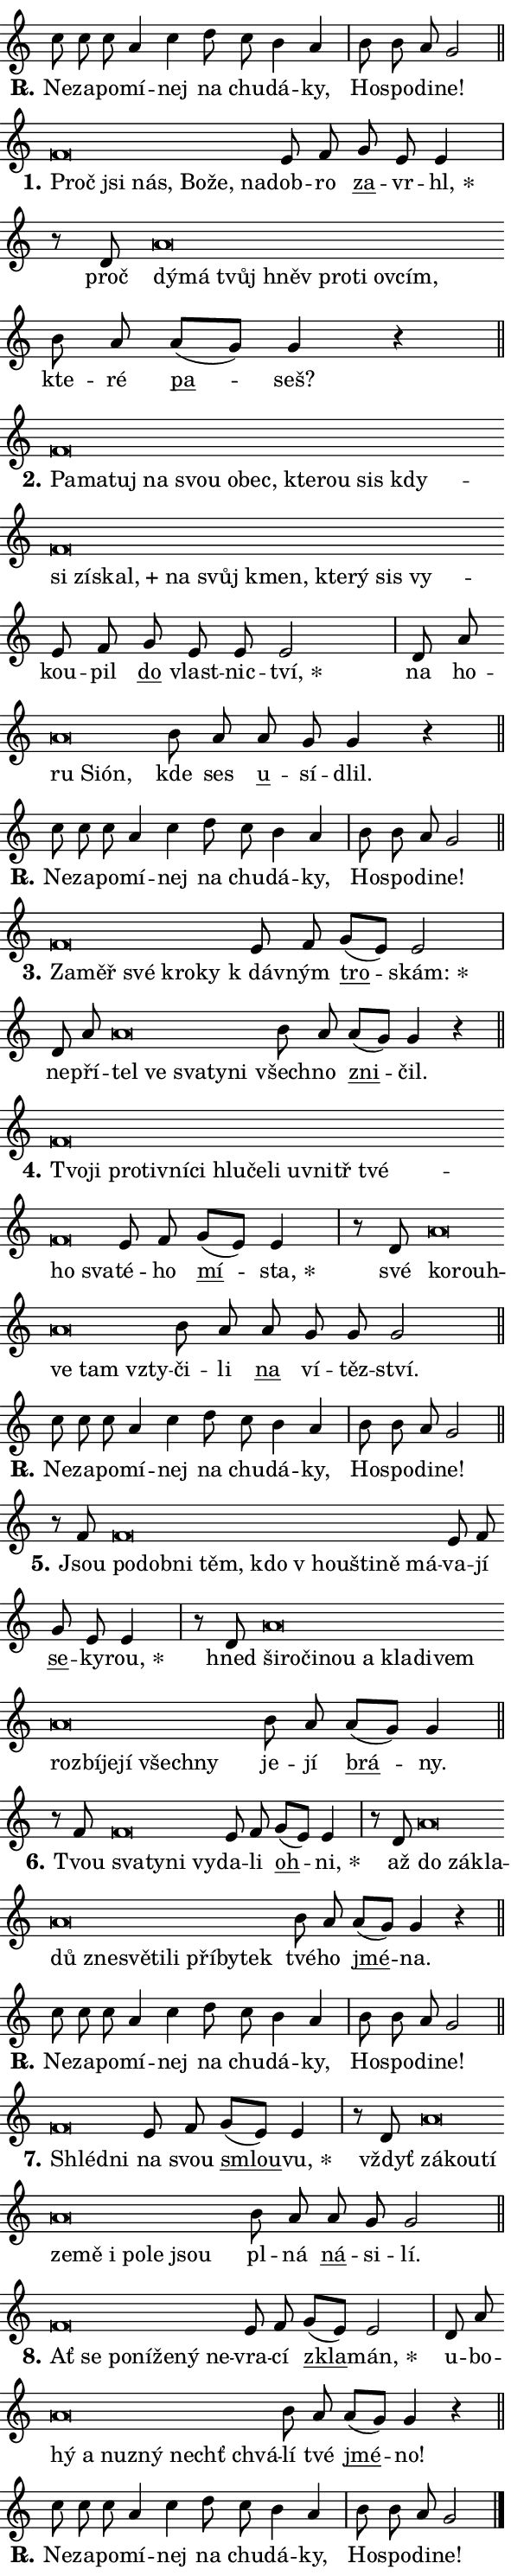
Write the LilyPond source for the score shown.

\version "2.24.0"
\header { tagline = "" }
\paper {
  indent = 0\cm
  top-margin = 0\cm
  right-margin = 0.13\cm % to fit lyric hyphens
  bottom-margin = 0\cm
  left-margin = 0\cm
  paper-width = 10\cm
  page-breaking = #ly:one-page-breaking
  system-system-spacing.basic-distance = #11
  score-system-spacing.basic-distance = #11
  ragged-last = ##f
}


%% Author: Thomas Morley
%% https://lists.gnu.org/archive/html/lilypond-user/2020-05/msg00002.html
#(define (line-position grob)
"Returns position of @var[grob} in current system:
   @code{'start}, if at first time-step
   @code{'end}, if at last time-step
   @code{'middle} otherwise
"
  (let* ((col (ly:item-get-column grob))
         (ln (ly:grob-object col 'left-neighbor))
         (rn (ly:grob-object col 'right-neighbor))
         (col-to-check-left (if (ly:grob? ln) ln col))
         (col-to-check-right (if (ly:grob? rn) rn col))
         (break-dir-left
           (and
             (ly:grob-property col-to-check-left 'non-musical #f)
             (ly:item-break-dir col-to-check-left)))
         (break-dir-right
           (and
             (ly:grob-property col-to-check-right 'non-musical #f)
             (ly:item-break-dir col-to-check-right))))
        (cond ((eqv? 1 break-dir-left) 'start)
              ((eqv? -1 break-dir-right) 'end)
              (else 'middle))))

#(define (tranparent-at-line-position vctor)
  (lambda (grob)
  "Relying on @code{line-position} select the relevant enry from @var{vctor}.
Used to determine transparency,"
    (case (line-position grob)
      ((end) (not (vector-ref vctor 0)))
      ((middle) (not (vector-ref vctor 1)))
      ((start) (not (vector-ref vctor 2))))))

noteHeadBreakVisibility =
#(define-music-function (break-visibility)(vector?)
"Makes @code{NoteHead}s transparent relying on @var{break-visibility}"
#{
  \override NoteHead.transparent =
    #(tranparent-at-line-position break-visibility)
#})

#(define delete-ledgers-for-transparent-note-heads
  (lambda (grob)
    "Reads whether a @code{NoteHead} is transparent.
If so this @code{NoteHead} is removed from @code{'note-heads} from
@var{grob}, which is supposed to be @code{LedgerLineSpanner}.
As a result ledgers are not printed for this @code{NoteHead}"
    (let* ((nhds-array (ly:grob-object grob 'note-heads))
           (nhds-list
             (if (ly:grob-array? nhds-array)
                 (ly:grob-array->list nhds-array)
                 '()))
           ;; Relies on the transparent-property being done before
           ;; Staff.LedgerLineSpanner.after-line-breaking is executed.
           ;; This is fragile ...
           (to-keep
             (remove
               (lambda (nhd)
                 (ly:grob-property nhd 'transparent #f))
               nhds-list)))
      ;; TODO find a better method to iterate over grob-arrays, similiar
      ;; to filter/remove etc for lists
      ;; For now rebuilt from scratch
      (set! (ly:grob-object grob 'note-heads)  '())
      (for-each
        (lambda (nhd)
          (ly:pointer-group-interface::add-grob grob 'note-heads nhd))
        to-keep))))

squashNotes = {
  \override NoteHead.X-extent = #'(-0.2 . 0.2)
  \override NoteHead.Y-extent = #'(-0.75 . 0)
  \override NoteHead.stencil =
    #(lambda (grob)
       (let ((pos (ly:grob-property grob 'staff-position)))
         (begin
           (if (< pos -7) (display "ERROR: Lower brevis then expected\n") (display ""))
           (if (<= pos -6) ly:text-interface::print ly:note-head::print))))
}
unSquashNotes = {
  \revert NoteHead.X-extent
  \revert NoteHead.Y-extent
  \revert NoteHead.stencil
}

hideNotes = \noteHeadBreakVisibility #begin-of-line-visible
unHideNotes = \noteHeadBreakVisibility #all-visible

% work-around for resetting accidentals
% https://lilypond.org/doc/v2.23/Documentation/notation/displaying-rhythms#unmetered-music
cadenzaMeasure = {
  \cadenzaOff
  \partial 1024 s1024
  \cadenzaOn
}

#(define-markup-command (accent layout props text) (markup?)
  "Underline accented syllable"
  (interpret-markup layout props
    #{\markup \override #'(offset . 4.3) \underline { #text }#}))

responsum = \markup \concat {
  "R" \hspace #-1.05 \path #0.1 #'((moveto 0 0.07) (lineto 0.9 0.8)) \hspace #0.05 "."
}

spaceSize = #0.6828661417322834 % exact space size for TeX Gyre Schola

\layout {
  \context {
    \Staff
    \remove "Time_signature_engraver"
    \override LedgerLineSpanner.after-line-breaking = #delete-ledgers-for-transparent-note-heads
  }
  \context {
    \Lyrics {
      \override LyricSpace.minimum-distance = \spaceSize
      \override LyricText.font-name = #"TeX Gyre Schola"
      \override LyricText.font-size = 1
      \override StanzaNumber.font-name = #"TeX Gyre Schola Bold"
      \override StanzaNumber.font-size = 1
    }
  }
  \context {
    \Score 
    \override NoteHead.text =
      #(lambda (grob) 
        (let ((pos (ly:grob-property grob 'staff-position)))
          #{\markup {
            \combine
              \halign #-0.55 \raise #(if (= pos -6) 0 0.5) \override #'(thickness . 2) \draw-line #'(3.2 . 0)
              \musicglyph "noteheads.sM1"
          }#}))
  }
}

% magnetic-lyrics.ily
%
%   written by
%     Jean Abou Samra <jean@abou-samra.fr>
%     Werner Lemberg <wl@gnu.org>
%
%   adapted by
%     Jiri Hon <jiri.hon@gmail.com>
%
% Version 2022-Apr-15

% https://www.mail-archive.com/lilypond-user@gnu.org/msg149350.html

#(define (Left_hyphen_pointer_engraver context)
   "Collect syllable-hyphen-syllable occurrences in lyrics and store
them in properties.  This engraver only looks to the left.  For
example, if the lyrics input is @code{foo -- bar}, it does the
following.

@itemize @bullet
@item
Set the @code{text} property of the @code{LyricHyphen} grob between
@q{foo} and @q{bar} to @code{foo}.

@item
Set the @code{left-hyphen} property of the @code{LyricText} grob with
text @q{foo} to the @code{LyricHyphen} grob between @q{foo} and
@q{bar}.
@end itemize

Use this auxiliary engraver in combination with the
@code{lyric-@/text::@/apply-@/magnetic-@/offset!} hook."
   (let ((hyphen #f)
         (text #f))
     (make-engraver
      (acknowledgers
       ((lyric-syllable-interface engraver grob source-engraver)
        (set! text grob)))
      (end-acknowledgers
       ((lyric-hyphen-interface engraver grob source-engraver)
        ;(when (not (grob::has-interface grob 'lyric-space-interface))
          (set! hyphen grob)));)
      ((stop-translation-timestep engraver)
       (when (and text hyphen)
         (ly:grob-set-object! text 'left-hyphen hyphen))
       (set! text #f)
       (set! hyphen #f)))))

#(define (lyric-text::apply-magnetic-offset! grob)
   "If the space between two syllables is less than the value in
property @code{LyricText@/.details@/.squash-threshold}, move the right
syllable to the left so that it gets concatenated with the left
syllable.

Use this function as a hook for
@code{LyricText@/.after-@/line-@/breaking} if the
@code{Left_@/hyphen_@/pointer_@/engraver} is active."
   (let ((hyphen (ly:grob-object grob 'left-hyphen #f)))
     (when hyphen
       (let ((left-text (ly:spanner-bound hyphen LEFT)))
         (when (grob::has-interface left-text 'lyric-syllable-interface)
           (let* ((common (ly:grob-common-refpoint grob left-text X))
                  (this-x-ext (ly:grob-extent grob common X))
                  (left-x-ext
                   (begin
                     ;; Trigger magnetism for left-text.
                     (ly:grob-property left-text 'after-line-breaking)
                     (ly:grob-extent left-text common X)))
                  ;; `delta` is the gap width between two syllables.
                  (delta (- (interval-start this-x-ext)
                            (interval-end left-x-ext)))
                  (details (ly:grob-property grob 'details))
                  (threshold (assoc-get 'squash-threshold details 0.2)))
             (when (< delta threshold)
               (let* (;; We have to manipulate the input text so that
                      ;; ligatures crossing syllable boundaries are not
                      ;; disabled.  For languages based on the Latin
                      ;; script this is essentially a beautification.
                      ;; However, for non-Western scripts it can be a
                      ;; necessity.
                      (lt (ly:grob-property left-text 'text))
                      (rt (ly:grob-property grob 'text))
                      (is-space (grob::has-interface hyphen 'lyric-space-interface))
                      (space (if is-space " " ""))
                      (extra-delta (if is-space spaceSize 0))
                      ;; Append new syllable.
                      (ltrt-space (if (and (string? lt) (string? rt))
                                (string-append lt space rt)
                                (make-concat-markup (list lt space rt))))
                      ;; Right-align `ltrt` to the right side.
                      (ltrt-space-markup (grob-interpret-markup
                               grob
                               (make-translate-markup
                                (cons (interval-length this-x-ext) 0)
                                (make-right-align-markup ltrt-space)))))
                 (begin
                   ;; Don't print `left-text`.
                   (ly:grob-set-property! left-text 'stencil #f)
                   ;; Set text and stencil (which holds all collected
                   ;; syllables so far) and shift it to the left.
                   (ly:grob-set-property! grob 'text ltrt-space)
                   (ly:grob-set-property! grob 'stencil ltrt-space-markup)
                   (ly:grob-translate-axis! grob (- (- delta extra-delta)) X))))))))))


#(define (lyric-hyphen::displace-bounds-first grob)
   ;; Make very sure this callback isn't triggered too early.
   (let ((left (ly:spanner-bound grob LEFT))
         (right (ly:spanner-bound grob RIGHT)))
     (ly:grob-property left 'after-line-breaking)
     (ly:grob-property right 'after-line-breaking)
     (ly:lyric-hyphen::print grob)))

squashThreshold = #0.4

\layout {
  \context {
    \Lyrics
    \consists #Left_hyphen_pointer_engraver
    \override LyricText.after-line-breaking =
      #lyric-text::apply-magnetic-offset!
    \override LyricHyphen.stencil = #lyric-hyphen::displace-bounds-first
    \override LyricText.details.squash-threshold = \squashThreshold
    \override LyricHyphen.minimum-distance = 0
    \override LyricHyphen.minimum-length = \squashThreshold
  }
}

squashText = \override LyricText.details.squash-threshold = 9999
unSquashText = \override LyricText.details.squash-threshold = \squashThreshold

leftText = \override LyricText.self-alignment-X = #LEFT
unLeftText = \revert LyricText.self-alignment-X

starOffset = #(lambda (grob) 
                (let ((x_offset (ly:self-alignment-interface::aligned-on-x-parent grob)))
                  (if (= x_offset 0) 0 (+ x_offset 1.2))))

star = #(define-music-function (syllable)(string?)
"Append star separator at the end of a syllable"
#{
  \once \override LyricText.X-offset = #starOffset
  \lyricmode { \markup {
    #syllable
    \override #'((font-name . "TeX Gyre Schola Bold")) \hspace #0.2 \lower #0.65 \larger "*"
  } }
#})

starAccent = #(define-music-function (syllable)(string?)
"Append star separator at the end of a syllable and make accent"
#{
  \once \override LyricText.X-offset = #starOffset
  \lyricmode { \markup {
    \accent #syllable
    \override #'((font-name . "TeX Gyre Schola Bold")) \hspace #0.2 \lower #0.65 \larger "*"
  } }
#})

breath = #(define-music-function (syllable)(string?)
"Append breathing indicator at the end of a syllable"
#{
  \lyricmode { \markup { #syllable "+" } }
#})

optionalBreath = #(define-music-function (syllable)(string?)
"Append optional breathing indicator at the end of a syllable"
#{
  \lyricmode { \markup { #syllable "(+)" } }
#})


\score {
    <<
        \new Voice = "melody" { \cadenzaOn \key c \major \relative { c''8 c c a4 c \bar "" d8 c \bar "" b4 a \cadenzaMeasure \bar "|" b8 b a g2 \cadenzaMeasure \bar "||" \break } }
        \new Lyrics \lyricsto "melody" { \lyricmode { \set stanza = \responsum
Ne -- za -- po -- mí -- nej na chu -- dá -- ky, Ho -- spo -- di -- ne! } }
    >>
    \layout {}
}

\score {
    <<
        \new Voice = "melody" { \cadenzaOn \key c \major \relative { \squashNotes f'\breve*1/16 \hideNotes \breve*1/16 \bar "" \breve*1/16 \bar "" \breve*1/16 \bar "" \breve*1/16 \breve*1/16 \bar "" \unHideNotes \unSquashNotes e8 f \bar "" g e e4 \cadenzaMeasure \bar "|" r8 d8 \squashNotes a'\breve*1/16 \hideNotes \breve*1/16 \bar "" \breve*1/16 \bar "" \breve*1/16 \bar "" \breve*1/16 \bar "" \breve*1/16 \bar "" \breve*1/16 \breve*1/16 \bar "" \unHideNotes \unSquashNotes b8 a \bar "" a[( g)] g4 r \cadenzaMeasure \bar "||" \break } }
        \new Lyrics \lyricsto "melody" { \lyricmode { \set stanza = "1."
\leftText Proč \squashText jsi nás, Bo -- že, na -- \unLeftText \unSquashText dob -- ro \markup \accent za -- vr -- \star hl, proč \leftText dý -- \squashText má tvůj hněv pro -- ti ov -- cím, \unLeftText \unSquashText kte -- ré \markup \accent pa -- seš? } }
    >>
    \layout {}
}

\score {
    <<
        \new Voice = "melody" { \cadenzaOn \key c \major \relative { \squashNotes f'\breve*1/16 \hideNotes \breve*1/16 \bar "" \breve*1/16 \bar "" \breve*1/16 \bar "" \breve*1/16 \bar "" \breve*1/16 \bar "" \breve*1/16 \bar "" \breve*1/16 \bar "" \breve*1/16 \bar "" \breve*1/16 \bar "" \breve*1/16 \bar "" \breve*1/16 \bar "" \breve*1/16 \bar "" \breve*1/16 \bar "" \breve*1/16 \bar "" \breve*1/16 \bar "" \breve*1/16 \bar "" \breve*1/16 \bar "" \breve*1/16 \bar "" \breve*1/16 \breve*1/16 \bar "" \unHideNotes \unSquashNotes e8 f \bar "" g e e e2 \cadenzaMeasure \bar "|" d8 a' \bar "" \squashNotes a\breve*1/16 \hideNotes \breve*1/16 \breve*1/16 \bar "" \unHideNotes \unSquashNotes b8 a \bar "" a g g4 r \cadenzaMeasure \bar "||" \break } }
        \new Lyrics \lyricsto "melody" { \lyricmode { \set stanza = "2."
\leftText Pa -- \squashText ma -- tuj na svou o -- bec, kte -- rou sis kdy -- si zí -- \breath "skal," na svůj kmen, kte -- rý sis vy -- \unLeftText \unSquashText kou -- pil \markup \accent do vlast -- nic -- \star tví, na ho -- \leftText ru \squashText Si -- ón, \unLeftText \unSquashText kde ses \markup \accent u -- sí -- dlil. } }
    >>
    \layout {}
}

\score {
    <<
        \new Voice = "melody" { \cadenzaOn \key c \major \relative { c''8 c c a4 c \bar "" d8 c \bar "" b4 a \cadenzaMeasure \bar "|" b8 b a g2 \cadenzaMeasure \bar "||" \break } }
        \new Lyrics \lyricsto "melody" { \lyricmode { \set stanza = \responsum
Ne -- za -- po -- mí -- nej na chu -- dá -- ky, Ho -- spo -- di -- ne! } }
    >>
    \layout {}
}

\score {
    <<
        \new Voice = "melody" { \cadenzaOn \key c \major \relative { \squashNotes f'\breve*1/16 \hideNotes \breve*1/16 \bar "" \breve*1/16 \bar "" \breve*1/16 \breve*1/16 \bar "" \unHideNotes \unSquashNotes e8 f \bar "" g[( e)] e2 \cadenzaMeasure \bar "|" d8 a' \bar "" \squashNotes a\breve*1/16 \hideNotes \breve*1/16 \bar "" \breve*1/16 \bar "" \breve*1/16 \breve*1/16 \bar "" \unHideNotes \unSquashNotes b8 a \bar "" a[( g)] g4 r \cadenzaMeasure \bar "||" \break } }
        \new Lyrics \lyricsto "melody" { \lyricmode { \set stanza = "3."
\leftText Za -- \squashText měř své kro -- ky \unLeftText \unSquashText "k dáv" -- ným \markup \accent tro -- \star skám: ne -- pří -- \leftText tel \squashText ve sva -- ty -- ni \unLeftText \unSquashText všech -- no \markup \accent zni -- čil. } }
    >>
    \layout {}
}

\score {
    <<
        \new Voice = "melody" { \cadenzaOn \key c \major \relative { \squashNotes f'\breve*1/16 \hideNotes \breve*1/16 \bar "" \breve*1/16 \bar "" \breve*1/16 \bar "" \breve*1/16 \bar "" \breve*1/16 \bar "" \breve*1/16 \bar "" \breve*1/16 \bar "" \breve*1/16 \bar "" \breve*1/16 \bar "" \breve*1/16 \bar "" \breve*1/16 \bar "" \breve*1/16 \breve*1/16 \bar "" \unHideNotes \unSquashNotes e8 f \bar "" g[( e)] e4 \cadenzaMeasure \bar "|" r8 d8 \squashNotes a'\breve*1/16 \hideNotes \breve*1/16 \bar "" \breve*1/16 \bar "" \breve*1/16 \breve*1/16 \bar "" \unHideNotes \unSquashNotes b8 a \bar "" a g g g2 \cadenzaMeasure \bar "||" \break } }
        \new Lyrics \lyricsto "melody" { \lyricmode { \set stanza = "4."
\leftText Tvo -- \squashText ji pro -- tiv -- ní -- ci hlu -- če -- li u -- vnitř tvé -- ho sva -- \unLeftText \unSquashText té -- ho \markup \accent mí -- \star sta, své \leftText ko -- \squashText rouh -- ve tam vzty -- \unLeftText \unSquashText či -- li \markup \accent na ví -- těz -- ství. } }
    >>
    \layout {}
}

\score {
    <<
        \new Voice = "melody" { \cadenzaOn \key c \major \relative { c''8 c c a4 c \bar "" d8 c \bar "" b4 a \cadenzaMeasure \bar "|" b8 b a g2 \cadenzaMeasure \bar "||" \break } }
        \new Lyrics \lyricsto "melody" { \lyricmode { \set stanza = \responsum
Ne -- za -- po -- mí -- nej na chu -- dá -- ky, Ho -- spo -- di -- ne! } }
    >>
    \layout {}
}

\score {
    <<
        \new Voice = "melody" { \cadenzaOn \key c \major \relative { r8 f'8 \squashNotes f\breve*1/16 \hideNotes \breve*1/16 \bar "" \breve*1/16 \bar "" \breve*1/16 \bar "" \breve*1/16 \bar "" \breve*1/16 \bar "" \breve*1/16 \bar "" \breve*1/16 \breve*1/16 \bar "" \unHideNotes \unSquashNotes e8 f \bar "" g e e4 \cadenzaMeasure \bar "|" r8 d8 \squashNotes a'\breve*1/16 \hideNotes \breve*1/16 \bar "" \breve*1/16 \bar "" \breve*1/16 \bar "" \breve*1/16 \bar "" \breve*1/16 \bar "" \breve*1/16 \bar "" \breve*1/16 \bar "" \breve*1/16 \bar "" \breve*1/16 \bar "" \breve*1/16 \bar "" \breve*1/16 \bar "" \breve*1/16 \breve*1/16 \bar "" \unHideNotes \unSquashNotes b8 a \bar "" a[( g)] g4 \cadenzaMeasure \bar "||" \break } }
        \new Lyrics \lyricsto "melody" { \lyricmode { \set stanza = "5."
Jsou \leftText po -- \squashText dob -- ni těm, kdo "v hou" -- šti -- ně má -- \unLeftText \unSquashText va -- jí \markup \accent se -- ky -- \star rou, hned \leftText ši -- \squashText ro -- či -- nou a kla -- di -- vem roz -- bí -- je -- jí všech -- ny \unLeftText \unSquashText je -- jí \markup \accent brá -- ny. } }
    >>
    \layout {}
}

\score {
    <<
        \new Voice = "melody" { \cadenzaOn \key c \major \relative { r8 f'8 \squashNotes f\breve*1/16 \hideNotes \breve*1/16 \bar "" \breve*1/16 \breve*1/16 \bar "" \unHideNotes \unSquashNotes e8 f \bar "" g[( e)] e4 \cadenzaMeasure \bar "|" r8 d8 \squashNotes a'\breve*1/16 \hideNotes \breve*1/16 \bar "" \breve*1/16 \bar "" \breve*1/16 \bar "" \breve*1/16 \bar "" \breve*1/16 \bar "" \breve*1/16 \bar "" \breve*1/16 \bar "" \breve*1/16 \bar "" \breve*1/16 \breve*1/16 \bar "" \unHideNotes \unSquashNotes b8 a \bar "" a[( g)] g4 r \cadenzaMeasure \bar "||" \break } }
        \new Lyrics \lyricsto "melody" { \lyricmode { \set stanza = "6."
Tvou \leftText sva -- \squashText ty -- ni vy -- \unLeftText \unSquashText da -- li \markup \accent oh -- \star ni, až \leftText do \squashText zá -- kla -- dů zne -- svě -- ti -- li pří -- by -- tek \unLeftText \unSquashText tvé -- ho \markup \accent jmé -- na. } }
    >>
    \layout {}
}

\score {
    <<
        \new Voice = "melody" { \cadenzaOn \key c \major \relative { c''8 c c a4 c \bar "" d8 c \bar "" b4 a \cadenzaMeasure \bar "|" b8 b a g2 \cadenzaMeasure \bar "||" \break } }
        \new Lyrics \lyricsto "melody" { \lyricmode { \set stanza = \responsum
Ne -- za -- po -- mí -- nej na chu -- dá -- ky, Ho -- spo -- di -- ne! } }
    >>
    \layout {}
}

\score {
    <<
        \new Voice = "melody" { \cadenzaOn \key c \major \relative { \squashNotes f'\breve*1/16 \hideNotes \breve*1/16 \bar "" \unHideNotes \unSquashNotes e8 f \bar "" g[( e)] e4 \cadenzaMeasure \bar "|" r8 d8 \squashNotes a'\breve*1/16 \hideNotes \breve*1/16 \bar "" \breve*1/16 \bar "" \breve*1/16 \bar "" \breve*1/16 \bar "" \breve*1/16 \bar "" \breve*1/16 \bar "" \breve*1/16 \breve*1/16 \bar "" \unHideNotes \unSquashNotes b8 a \bar "" a g g2 \cadenzaMeasure \bar "||" \break } }
        \new Lyrics \lyricsto "melody" { \lyricmode { \set stanza = "7."
\leftText Shléd -- \squashText ni \unLeftText \unSquashText na svou \markup \accent smlou -- \star vu, vždyť \leftText zá -- \squashText kou -- tí ze -- mě i po -- le jsou \unLeftText \unSquashText pl -- ná \markup \accent ná -- si -- lí. } }
    >>
    \layout {}
}

\score {
    <<
        \new Voice = "melody" { \cadenzaOn \key c \major \relative { \squashNotes f'\breve*1/16 \hideNotes \breve*1/16 \bar "" \breve*1/16 \bar "" \breve*1/16 \bar "" \breve*1/16 \bar "" \breve*1/16 \breve*1/16 \bar "" \unHideNotes \unSquashNotes e8 f \bar "" g[( e)] e2 \cadenzaMeasure \bar "|" d8 a' \bar "" \squashNotes a\breve*1/16 \hideNotes \breve*1/16 \bar "" \breve*1/16 \bar "" \breve*1/16 \bar "" \breve*1/16 \breve*1/16 \bar "" \unHideNotes \unSquashNotes b8 a \bar "" a[( g)] g4 r \cadenzaMeasure \bar "||" \break } }
        \new Lyrics \lyricsto "melody" { \lyricmode { \set stanza = "8."
\leftText Ať \squashText se po -- ní -- že -- ný ne -- \unLeftText \unSquashText vra -- cí \markup \accent zkla -- \star mán, u -- bo -- \leftText hý \squashText a nuz -- ný nechť chvá -- \unLeftText \unSquashText lí tvé \markup \accent jmé -- no! } }
    >>
    \layout {}
}

\score {
    <<
        \new Voice = "melody" { \cadenzaOn \key c \major \relative { c''8 c c a4 c \bar "" d8 c \bar "" b4 a \cadenzaMeasure \bar "|" b8 b a g2 \cadenzaMeasure \bar "||" \break } \bar "|." }
        \new Lyrics \lyricsto "melody" { \lyricmode { \set stanza = \responsum
Ne -- za -- po -- mí -- nej na chu -- dá -- ky, Ho -- spo -- di -- ne! } }
    >>
    \layout {}
}
